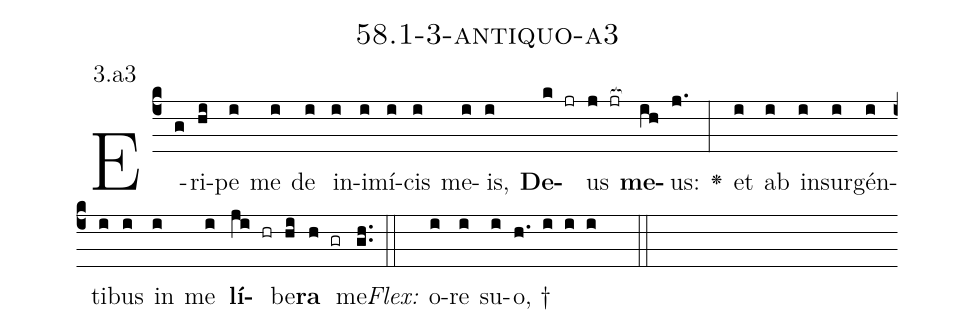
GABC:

name: 58.1-3-antiquo-a3;
annotation: 3.a3;
%%
(c4)E(g)ri(hi)pe(i) me(i) de(i) in(i)i(i)mí(i)cis(i) me(i)is,(i) <b>De</b>(k jr)us(j jr[ocb:1{]) <b>me</b>(ih[ocb:0}])us:(j.) <v>\greheightstar</v>(:) et(i) ab(i) in(i)sur(i)gén(i)ti(i)bus(i) in(i) me(i) <b>lí</b>(ji hr)be(hi)<b>ra</b>(h gr) me.(gh..) (::)
<i>Flex:</i>()  o(i)re(i) su(i)o, †(h. i i i  ::)

%E(i) u(i) o(ji) u(hi) a(h) e.(gh..) (::)
